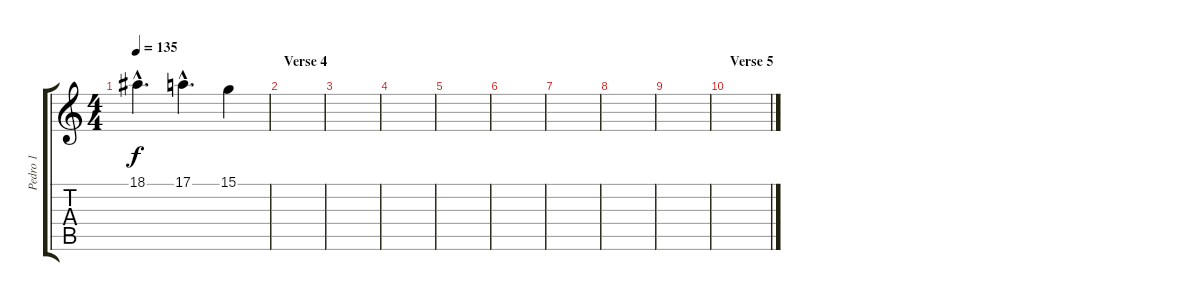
\track ("Pedro 1" "Pedro 1") {instrument synthstrings1}
\staff {score tabs}
\tuning (E4 B3 G3 D3 A2 E2) {hide}
\ts (4 4)
\tempo 135
\clef g2
\ks c
18.1{hac}.4{d dy f} 17.1{hac}.4{d} 15.1.4 |
\section ("" "Verse 4")
|
|
|
|
|
|
|
|
\section ("" "Verse 5")
